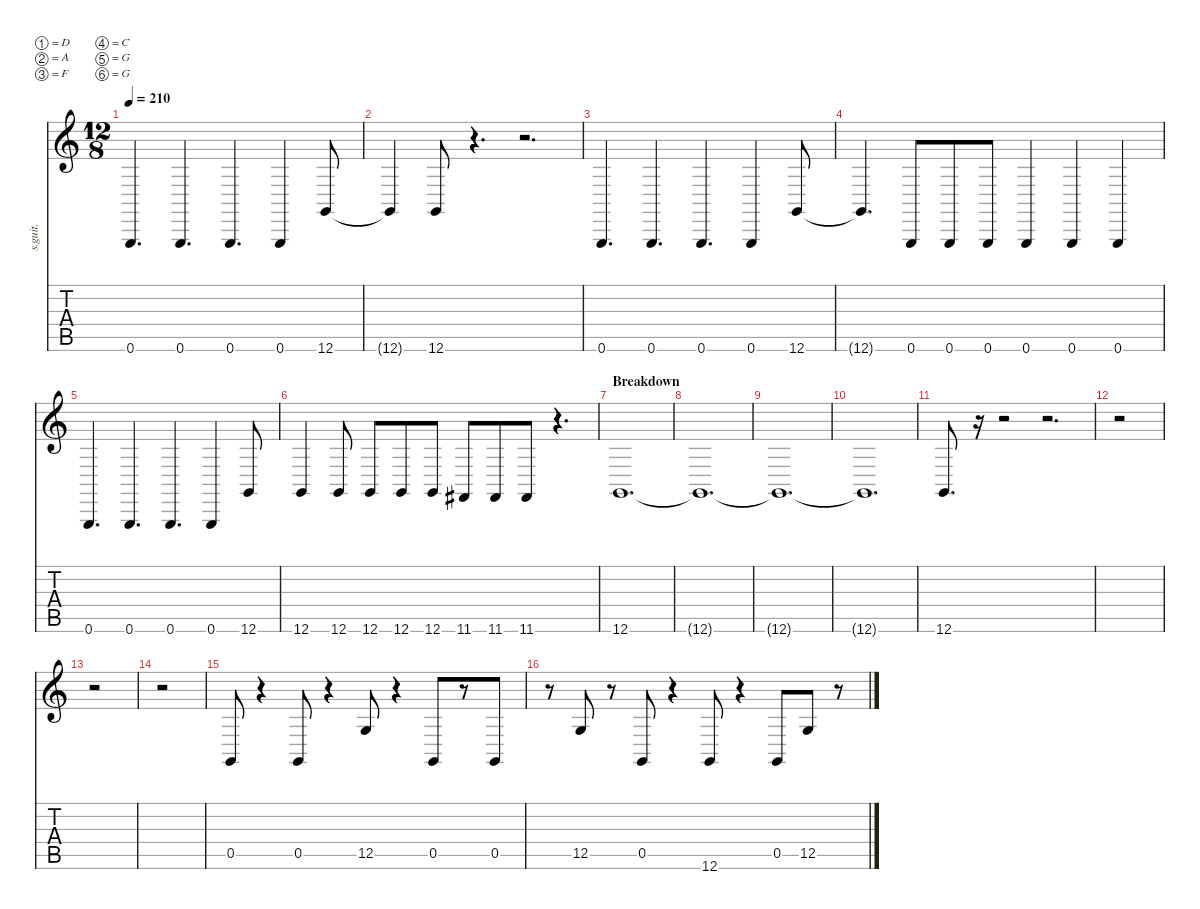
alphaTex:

\defaultSystemsLayout 4
\hideDynamics
\bracketExtendMode nobrackets
\track ("Bass" "s.guit.") {instrument electricbasspick}
\staff {score tabs}
\tuning (D3 A2 F2 C2 G1 G0)
\ts (12 8)
\tempo 210
\clef g2
\ks c
0.6.4{d lyrics (0 "") lyrics (1 "") lyrics (2 "") lyrics (3 "") lyrics (4 "") dy f} 0.6.4{d lyrics (0 "") lyrics (1 "") lyrics (2 "") lyrics (3 "") lyrics (4 "")} 0.6.4{d lyrics (0 "") lyrics (1 "") lyrics (2 "") lyrics (3 "") lyrics (4 "")} 0.6.4{lyrics (0 "") lyrics (1 "") lyrics (2 "") lyrics (3 "") lyrics (4 "")} 12.6.8{lyrics (0 "") lyrics (1 "") lyrics (2 "") lyrics (3 "") lyrics (4 "")} |
12.6{t}.4{lyrics (0 "") lyrics (1 "") lyrics (2 "") lyrics (3 "") lyrics (4 "")} 12.6.8{lyrics (0 "") lyrics (1 "") lyrics (2 "") lyrics (3 "") lyrics (4 "")} r.4{d} r.2{d} |
0.6.4{d lyrics (0 "") lyrics (1 "") lyrics (2 "") lyrics (3 "") lyrics (4 "")} 0.6.4{d lyrics (0 "") lyrics (1 "") lyrics (2 "") lyrics (3 "") lyrics (4 "")} 0.6.4{d lyrics (0 "") lyrics (1 "") lyrics (2 "") lyrics (3 "") lyrics (4 "")} 0.6.4{lyrics (0 "") lyrics (1 "") lyrics (2 "") lyrics (3 "") lyrics (4 "")} 12.6.8{lyrics (0 "") lyrics (1 "") lyrics (2 "") lyrics (3 "") lyrics (4 "")} |
12.6{t}.4{d lyrics (0 "") lyrics (1 "") lyrics (2 "") lyrics (3 "") lyrics (4 "")} 0.6.8{lyrics (0 "") lyrics (1 "") lyrics (2 "") lyrics (3 "") lyrics (4 "")} 0.6.8{lyrics (0 "") lyrics (1 "") lyrics (2 "") lyrics (3 "") lyrics (4 "")} 0.6.8{lyrics (0 "") lyrics (1 "") lyrics (2 "") lyrics (3 "") lyrics (4 "")} 0.6.4{lyrics (0 "") lyrics (1 "") lyrics (2 "") lyrics (3 "") lyrics (4 "")} 0.6.4{lyrics (0 "") lyrics (1 "") lyrics (2 "") lyrics (3 "") lyrics (4 "")} 0.6.4{lyrics (0 "") lyrics (1 "") lyrics (2 "") lyrics (3 "") lyrics (4 "")} |
0.6.4{d lyrics (0 "") lyrics (1 "") lyrics (2 "") lyrics (3 "") lyrics (4 "")} 0.6.4{d lyrics (0 "") lyrics (1 "") lyrics (2 "") lyrics (3 "") lyrics (4 "")} 0.6.4{d lyrics (0 "") lyrics (1 "") lyrics (2 "") lyrics (3 "") lyrics (4 "")} 0.6.4{lyrics (0 "") lyrics (1 "") lyrics (2 "") lyrics (3 "") lyrics (4 "")} 12.6.8{lyrics (0 "") lyrics (1 "") lyrics (2 "") lyrics (3 "") lyrics (4 "")} |
12.6.4{lyrics (0 "") lyrics (1 "") lyrics (2 "") lyrics (3 "") lyrics (4 "")} 12.6.8{lyrics (0 "") lyrics (1 "") lyrics (2 "") lyrics (3 "") lyrics (4 "")} 12.6.8{lyrics (0 "") lyrics (1 "") lyrics (2 "") lyrics (3 "") lyrics (4 "")} 12.6.8{lyrics (0 "") lyrics (1 "") lyrics (2 "") lyrics (3 "") lyrics (4 "")} 12.6.8{lyrics (0 "") lyrics (1 "") lyrics (2 "") lyrics (3 "") lyrics (4 "")} 11.6{acc #}.8{lyrics (0 "") lyrics (1 "") lyrics (2 "") lyrics (3 "") lyrics (4 "")} 11.6{acc #}.8{lyrics (0 "") lyrics (1 "") lyrics (2 "") lyrics (3 "") lyrics (4 "")} 11.6{acc #}.8{lyrics (0 "") lyrics (1 "") lyrics (2 "") lyrics (3 "") lyrics (4 "")} r.4{d} |
\section ("" "Breakdown")
12.6.1{d lyrics (0 "") lyrics (1 "") lyrics (2 "") lyrics (3 "") lyrics (4 "")} |
12.6{t}.1{d lyrics (0 "") lyrics (1 "") lyrics (2 "") lyrics (3 "") lyrics (4 "")} |
12.6{t}.1{d lyrics (0 "") lyrics (1 "") lyrics (2 "") lyrics (3 "") lyrics (4 "")} |
12.6{t}.1{d lyrics (0 "") lyrics (1 "") lyrics (2 "") lyrics (3 "") lyrics (4 "")} |
12.6.8{d lyrics (0 "") lyrics (1 "") lyrics (2 "") lyrics (3 "") lyrics (4 "")} r.16 r.2 r.2{d} |
r.2 |
r.2 |
r.2 |
0.5.8{lyrics (0 "") lyrics (1 "") lyrics (2 "") lyrics (3 "") lyrics (4 "")} r.4 0.5.8{lyrics (0 "") lyrics (1 "") lyrics (2 "") lyrics (3 "") lyrics (4 "")} r.4 12.5.8{lyrics (0 "") lyrics (1 "") lyrics (2 "") lyrics (3 "") lyrics (4 "")} r.4 0.5.8{lyrics (0 "") lyrics (1 "") lyrics (2 "") lyrics (3 "") lyrics (4 "")} r.8 0.5.8{lyrics (0 "") lyrics (1 "") lyrics (2 "") lyrics (3 "") lyrics (4 "")} |
r.8 12.5.8{lyrics (0 "") lyrics (1 "") lyrics (2 "") lyrics (3 "") lyrics (4 "")} r.8 0.5.8{lyrics (0 "") lyrics (1 "") lyrics (2 "") lyrics (3 "") lyrics (4 "")} r.4 12.6.8{lyrics (0 "") lyrics (1 "") lyrics (2 "") lyrics (3 "") lyrics (4 "")} r.4 0.5.8{lyrics (0 "") lyrics (1 "") lyrics (2 "") lyrics (3 "") lyrics (4 "")} 12.5.8{lyrics (0 "") lyrics (1 "") lyrics (2 "") lyrics (3 "") lyrics (4 "")} r.8
